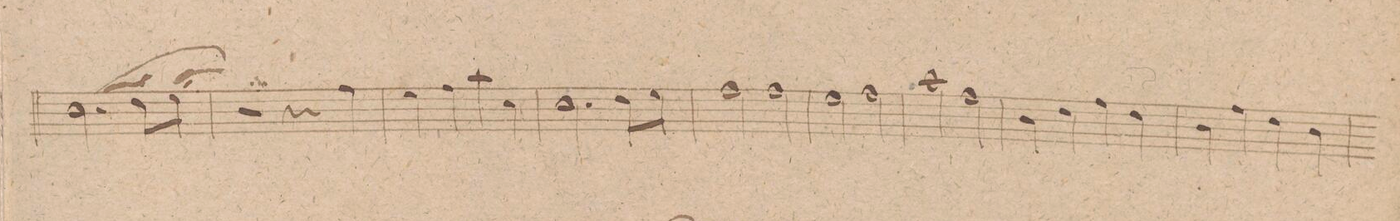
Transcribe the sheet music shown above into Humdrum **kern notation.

**kern	**dynam
*I"Fagotto. 2do	*
*clefF4	*
*k[f#c#g#]	*
*met(c|)	*
*M2/2	*
(2.E\	.
8F#\L	.
8G#\J)	.
=304	=304
2r	.
4r	.
4A\	.
=305	=305
4G#\	.
4A\	.
4c#\	.
4E\	.
=306	=306
2.E\	.
8F#\L	.
8G#\J	.
=307	=307
2A\	.
2A\	.
=308	=308
2G#\	.
2A\	.
=309	=309
2c#\	.
2A\	.
=310	=310
4D\	.
4F#\	.
4A\	.
4F#\	.
=311	=311
4D\	.
4A\	.
4F#\	.
4D\	.
=312	=312
*-	*-
